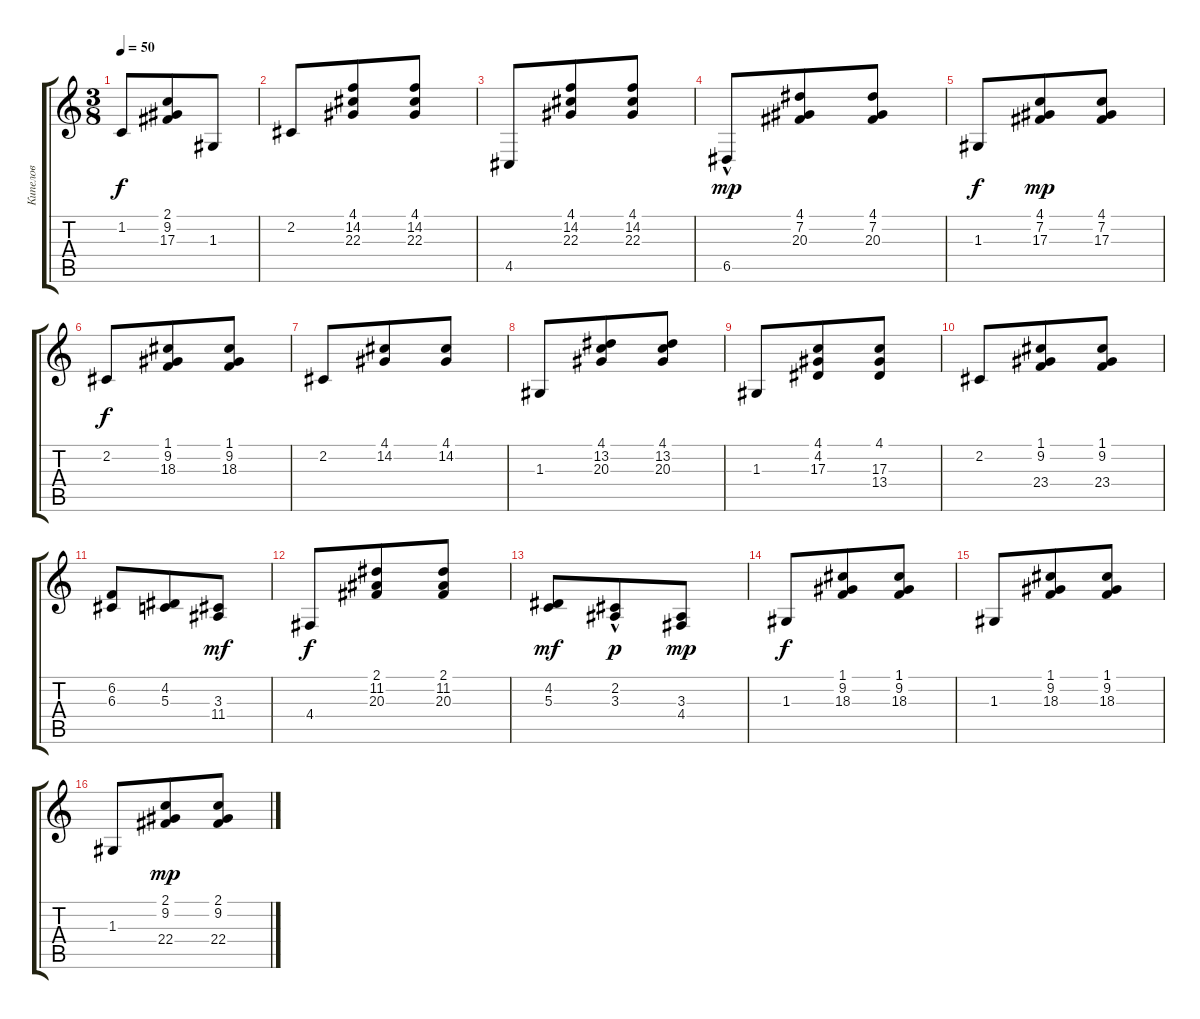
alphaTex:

\track ("Кипелов " "Кипелов ") {instrument tenorsax}
\staff {score tabs}
\tuning (E4 B3 G3 D3 A2 E2) {hide}
\ts (3 8)
\tempo 50
\clef g2
\ks c
1.2.8{dy f} (2.1 9.2 17.3).8 1.3.8 |
2.2.8 (4.1 14.2 22.3).8 (4.1 14.2 22.3).8 |
4.5.8 (4.1 14.2 22.3).8 (4.1 14.2 22.3).8 |
6.5{hac}.8{dy mp} (4.1 7.2 20.3).8 (4.1 7.2 20.3).8 |
1.3.8{dy f} (4.1 7.2 17.3).8{dy mp} (4.1 7.2 17.3).8 |
2.2.8{dy f} (1.1 9.2 18.3).8 (1.1 9.2 18.3).8 |
2.2.8 (4.1 14.2).8 (4.1 14.2).8 |
1.3.8 (4.1 13.2 20.3).8 (4.1 13.2 20.3).8 |
1.3.8 (4.1 4.2 17.3).8 (4.1 17.3 13.4).8 |
2.2.8 (1.1 9.2 23.4).8 (1.1 9.2 23.4).8 |
(6.2 6.3).8 (4.2 5.3).8 (3.3 11.4).8{dy mf} |
4.4.8{dy f} (2.1 11.2 20.3).8 (2.1 11.2 20.3).8 |
(4.2 5.3).8{dy mf} (2.2 3.3{hac}).8{dy p} (3.3 4.4).8{dy mp} |
1.3.8{dy f} (1.1 9.2 18.3).8 (1.1 9.2 18.3).8 |
1.3.8 (1.1 9.2 18.3).8 (1.1 9.2 18.3).8 |
1.3.8 (2.1 9.2 22.4).8{dy mp} (2.1 9.2 22.4).8
